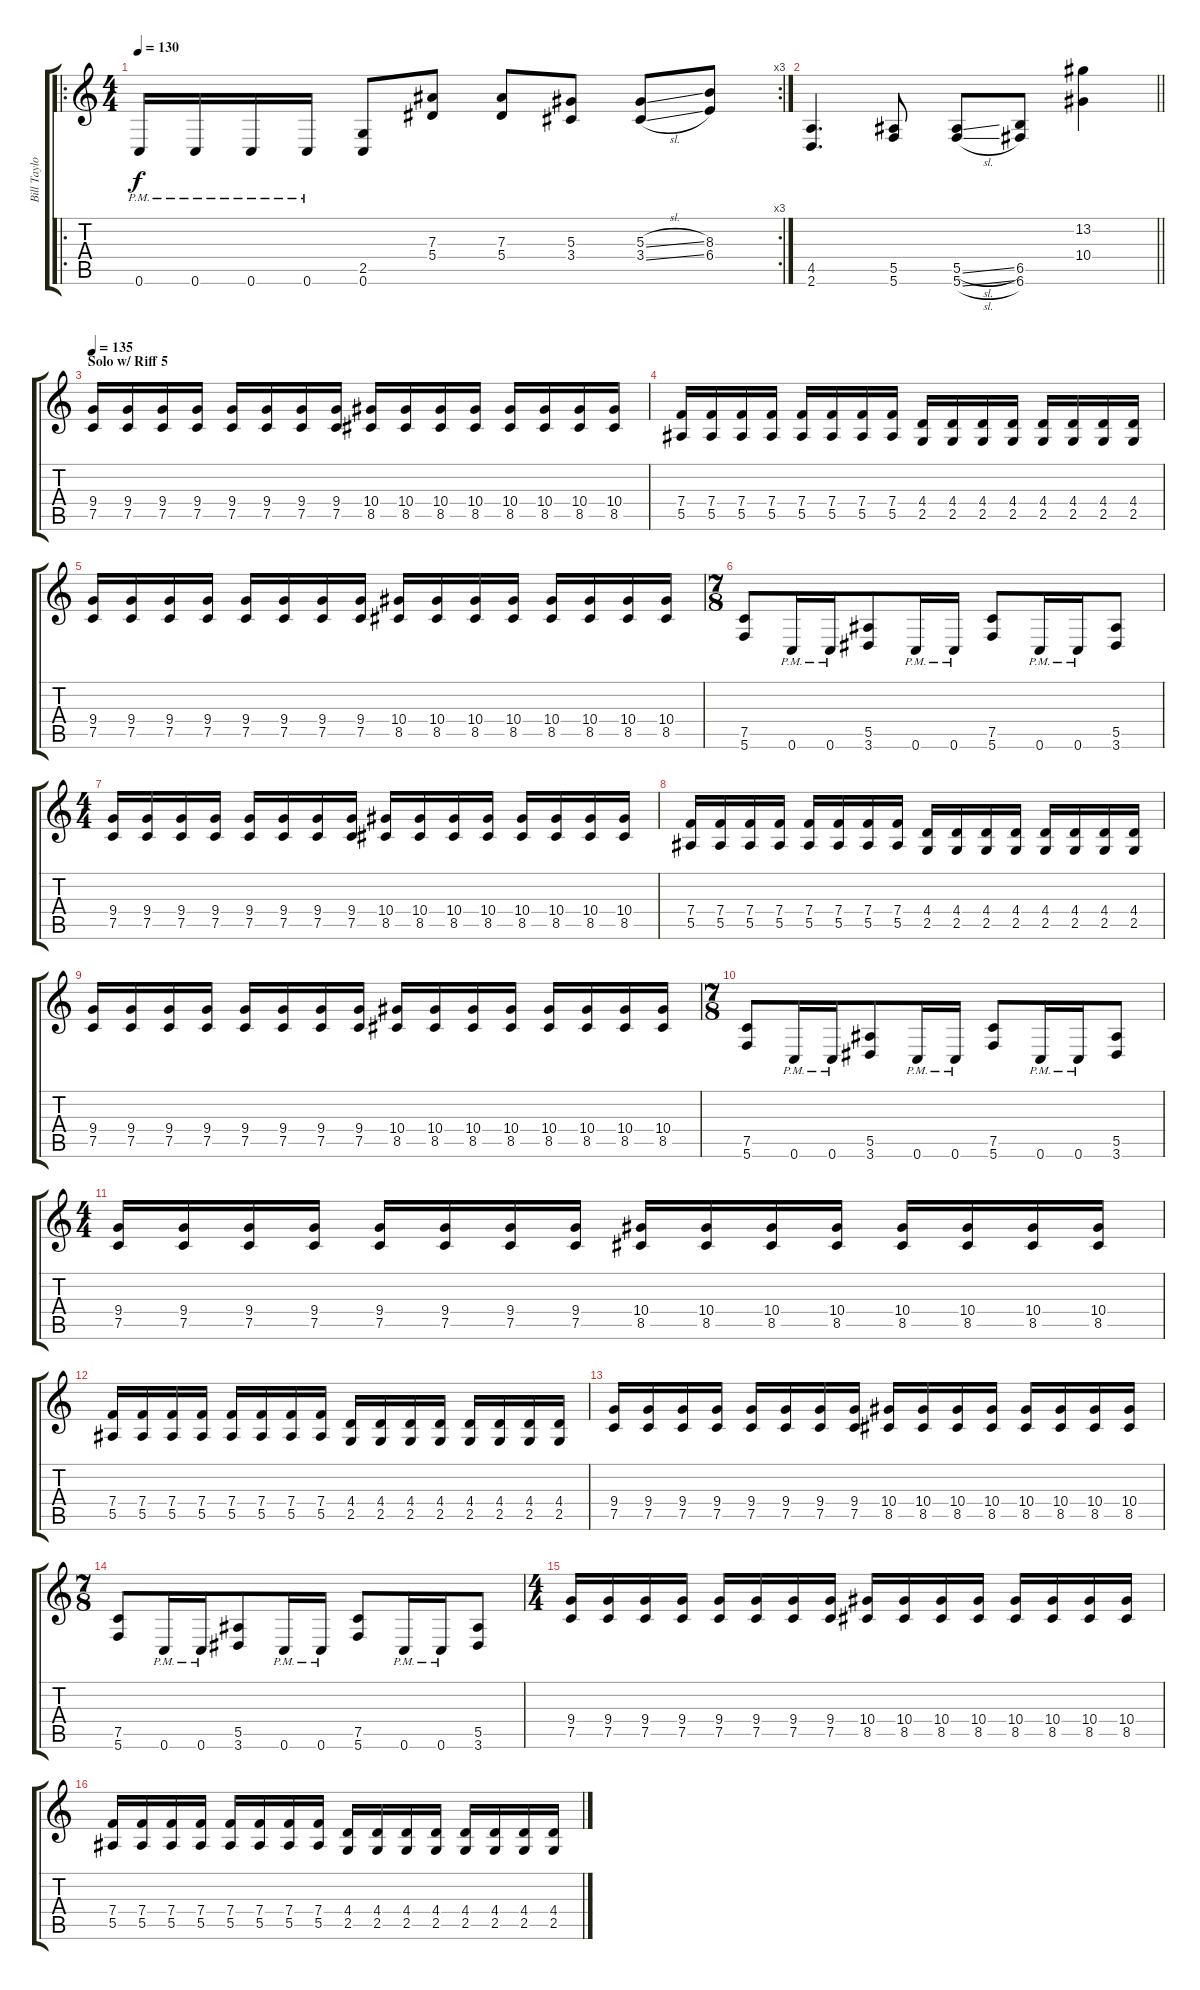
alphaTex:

\track ("Bill Taylor" "Bill Taylo") {instrument distortionguitar}
\staff {score tabs}
\tuning (C4 G3 Eb3 Bb2 F2 C2) {hide}
\ro
\rc 3
\ts (4 4)
\tempo 130
\clef g2
\ks c
0.6{pm}.16{dy f} 0.6{pm}.16 0.6{pm}.16 0.6{pm}.16 (2.5 0.6).8 (7.3 5.4).8 (7.3 5.4).8 (5.3 3.4).8 (5.3{sl} 3.4{sl}).8 (8.3 6.4).8 |
\barLineRight lightlight
(4.5 2.6).4{d} (5.5 5.6).8 (5.5{sl} 5.6{sl}).8 (6.5 6.6).8 (13.2 10.4).4 |
\section ("" "Solo w/ Riff 5")
\tempo 135
(9.4 7.5).16 (9.4 7.5).16 (9.4 7.5).16 (9.4 7.5).16 (9.4 7.5).16 (9.4 7.5).16 (9.4 7.5).16 (9.4 7.5).16 (10.4 8.5).16 (10.4 8.5).16 (10.4 8.5).16 (10.4 8.5).16 (10.4 8.5).16 (10.4 8.5).16 (10.4 8.5).16 (10.4 8.5).16 |
(7.4 5.5).16 (7.4 5.5).16 (7.4 5.5).16 (7.4 5.5).16 (7.4 5.5).16 (7.4 5.5).16 (7.4 5.5).16 (7.4 5.5).16 (4.4 2.5).16 (4.4 2.5).16 (4.4 2.5).16 (4.4 2.5).16 (4.4 2.5).16 (4.4 2.5).16 (4.4 2.5).16 (4.4 2.5).16 |
(9.4 7.5).16 (9.4 7.5).16 (9.4 7.5).16 (9.4 7.5).16 (9.4 7.5).16 (9.4 7.5).16 (9.4 7.5).16 (9.4 7.5).16 (10.4 8.5).16 (10.4 8.5).16 (10.4 8.5).16 (10.4 8.5).16 (10.4 8.5).16 (10.4 8.5).16 (10.4 8.5).16 (10.4 8.5).16 |
\ts (7 8)
(7.5 5.6).8 0.6{pm}.16 0.6{pm}.16 (5.5 3.6).8 0.6{pm}.16 0.6{pm}.16 (7.5 5.6).8 0.6{pm}.16 0.6{pm}.16 (5.5 3.6).8 |
\ts (4 4)
(9.4 7.5).16 (9.4 7.5).16 (9.4 7.5).16 (9.4 7.5).16 (9.4 7.5).16 (9.4 7.5).16 (9.4 7.5).16 (9.4 7.5).16 (10.4 8.5).16 (10.4 8.5).16 (10.4 8.5).16 (10.4 8.5).16 (10.4 8.5).16 (10.4 8.5).16 (10.4 8.5).16 (10.4 8.5).16 |
(7.4 5.5).16 (7.4 5.5).16 (7.4 5.5).16 (7.4 5.5).16 (7.4 5.5).16 (7.4 5.5).16 (7.4 5.5).16 (7.4 5.5).16 (4.4 2.5).16 (4.4 2.5).16 (4.4 2.5).16 (4.4 2.5).16 (4.4 2.5).16 (4.4 2.5).16 (4.4 2.5).16 (4.4 2.5).16 |
(9.4 7.5).16 (9.4 7.5).16 (9.4 7.5).16 (9.4 7.5).16 (9.4 7.5).16 (9.4 7.5).16 (9.4 7.5).16 (9.4 7.5).16 (10.4 8.5).16 (10.4 8.5).16 (10.4 8.5).16 (10.4 8.5).16 (10.4 8.5).16 (10.4 8.5).16 (10.4 8.5).16 (10.4 8.5).16 |
\ts (7 8)
(7.5 5.6).8 0.6{pm}.16 0.6{pm}.16 (5.5 3.6).8 0.6{pm}.16 0.6{pm}.16 (7.5 5.6).8 0.6{pm}.16 0.6{pm}.16 (5.5 3.6).8 |
\ts (4 4)
(9.4 7.5).16 (9.4 7.5).16 (9.4 7.5).16 (9.4 7.5).16 (9.4 7.5).16 (9.4 7.5).16 (9.4 7.5).16 (9.4 7.5).16 (10.4 8.5).16 (10.4 8.5).16 (10.4 8.5).16 (10.4 8.5).16 (10.4 8.5).16 (10.4 8.5).16 (10.4 8.5).16 (10.4 8.5).16 |
(7.4 5.5).16 (7.4 5.5).16 (7.4 5.5).16 (7.4 5.5).16 (7.4 5.5).16 (7.4 5.5).16 (7.4 5.5).16 (7.4 5.5).16 (4.4 2.5).16 (4.4 2.5).16 (4.4 2.5).16 (4.4 2.5).16 (4.4 2.5).16 (4.4 2.5).16 (4.4 2.5).16 (4.4 2.5).16 |
(9.4 7.5).16 (9.4 7.5).16 (9.4 7.5).16 (9.4 7.5).16 (9.4 7.5).16 (9.4 7.5).16 (9.4 7.5).16 (9.4 7.5).16 (10.4 8.5).16 (10.4 8.5).16 (10.4 8.5).16 (10.4 8.5).16 (10.4 8.5).16 (10.4 8.5).16 (10.4 8.5).16 (10.4 8.5).16 |
\ts (7 8)
(7.5 5.6).8 0.6{pm}.16 0.6{pm}.16 (5.5 3.6).8 0.6{pm}.16 0.6{pm}.16 (7.5 5.6).8 0.6{pm}.16 0.6{pm}.16 (5.5 3.6).8 |
\ts (4 4)
(9.4 7.5).16 (9.4 7.5).16 (9.4 7.5).16 (9.4 7.5).16 (9.4 7.5).16 (9.4 7.5).16 (9.4 7.5).16 (9.4 7.5).16 (10.4 8.5).16 (10.4 8.5).16 (10.4 8.5).16 (10.4 8.5).16 (10.4 8.5).16 (10.4 8.5).16 (10.4 8.5).16 (10.4 8.5).16 |
(7.4 5.5).16 (7.4 5.5).16 (7.4 5.5).16 (7.4 5.5).16 (7.4 5.5).16 (7.4 5.5).16 (7.4 5.5).16 (7.4 5.5).16 (4.4 2.5).16 (4.4 2.5).16 (4.4 2.5).16 (4.4 2.5).16 (4.4 2.5).16 (4.4 2.5).16 (4.4 2.5).16 (4.4 2.5).16
